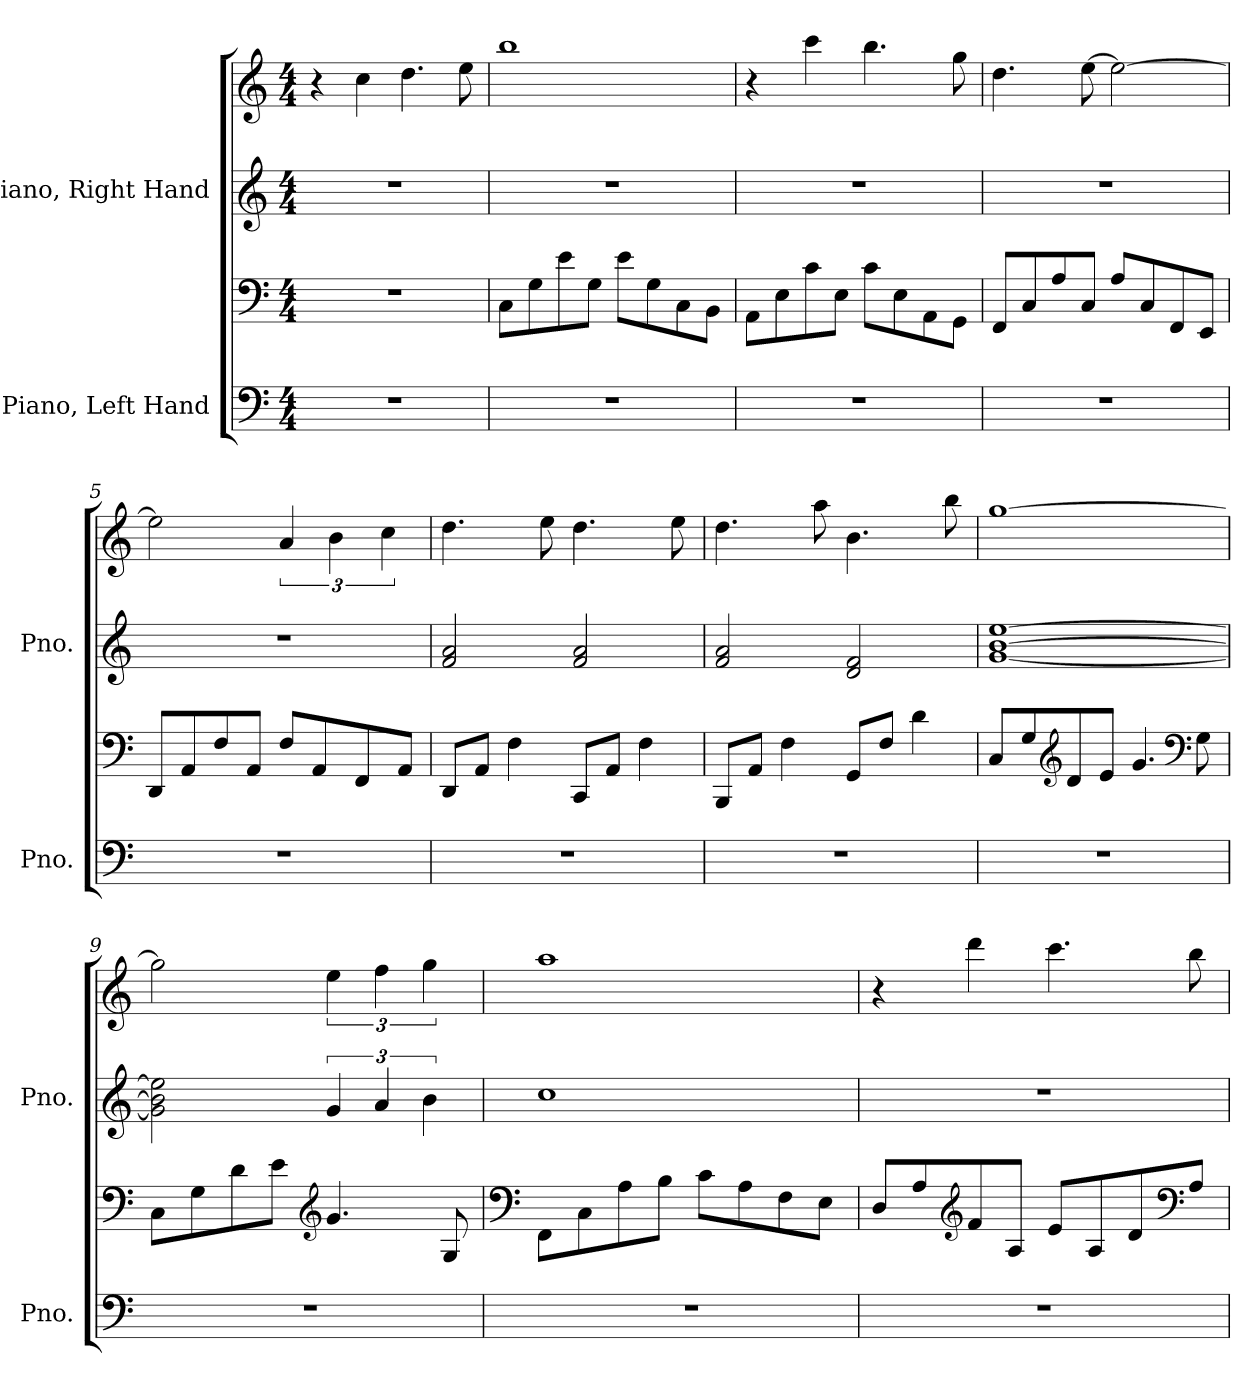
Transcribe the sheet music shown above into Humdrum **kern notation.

**kern	**kern	**kern	**kern
*part2	*part2	*part1	*part1
*staff4	*staff3	*staff2	*staff1
*I"Piano, Left Hand	*	*I"Piano, Right Hand	*
*I'Pno.	*	*I'Pno.	*
*clefF4	*clefF4	*clefG2	*clefG2
*k[]	*k[]	*k[]	*k[]
*M4/4	*M4/4	*M4/4	*M4/4
*MM100	*MM100	*MM100	*MM100
=1	=1	=1	=1
1r	1r	1r	4r
.	.	.	4cc\
.	.	.	4.dd\
.	.	.	8ee\
=2	=2	=2	=2
1r	8C\L	1r	1bb
.	8G\	.	.
.	8e\	.	.
.	8G\J	.	.
.	8e\L	.	.
.	8G\	.	.
.	8C\	.	.
.	8BB\J	.	.
=3	=3	=3	=3
1r	8AA\L	1r	4r
.	8E\	.	.
.	8c\	.	4ccc\
.	8E\J	.	.
.	8c\L	.	4.bb\
.	8E\	.	.
.	8AA\	.	.
.	8GG\J	.	8gg\
=4	=4	=4	=4
1r	8FF/L	1r	4.dd\
.	8C/	.	.
.	8A/	.	.
.	8C/J	.	[8ee\
.	8A/L	.	2ee\_
.	8C/	.	.
.	8FF/	.	.
.	8EE/J	.	.
!!LO:LB:g=z
=5	=5	=5	=5
1r	8DD/L	1r	2ee\]
.	8AA/	.	.
.	8F/	.	.
.	8AA/J	.	.
.	8F/L	.	6a/
.	8AA/	.	.
.	.	.	6b\
.	8FF/	.	.
.	.	.	6cc\
.	8AA/J	.	.
=6	=6	=6	=6
1r	8DD/L	2f/ 2a/	4.dd\
.	8AA/J	.	.
.	4F\	.	.
.	.	.	8ee\
.	8CC/L	2f/ 2a/	4.dd\
.	8AA/J	.	.
.	4F\	.	.
.	.	.	8ee\
=7	=7	=7	=7
1r	8BBB/L	2f/ 2a/	4.dd\
.	8AA/J	.	.
.	4F\	.	.
.	.	.	8aa\
.	8GG/L	2d/ 2f/	4.b\
.	8F/J	.	.
.	4d\	.	.
.	.	.	8bb\
=8	=8	=8	=8
1r	8C/L	[1g [1b [1ee	[1gg
.	8G/	.	.
*	*clefG2	*	*
.	8d/	.	.
.	8e/J	.	.
.	4.g/	.	.
*	*clefF4	*	*
.	8G\	.	.
=9	=9	=9	=9
1r	8C\L	2g\] 2b\] 2ee\]	2gg\]
.	8G\	.	.
.	8d\	.	.
.	8e\J	.	.
*	*clefG2	*	*
.	4.g/	6g/	6ee\
.	.	6a/	6ff\
.	.	6b\	6gg\
.	8G/	.	.
!!LO:LB:g=z
=10	=10	=10	=10
*	*clefF4	*	*
1r	8FF\L	1cc	1aa
.	8C\	.	.
.	8A\	.	.
.	8B\J	.	.
.	8c\L	.	.
.	8A\	.	.
.	8F\	.	.
.	8E\J	.	.
=11	=11	=11	=11
1r	8D/L	1r	4r
.	8A/	.	.
*	*clefG2	*	*
.	8f/	.	4ddd\
.	8A/J	.	.
.	8e/L	.	4.ccc\
.	8A/	.	.
.	8d/	.	.
*	*clefF4	*	*
.	8A/J	.	8bb\
=	=	=	=
*-	*-	*-	*-
